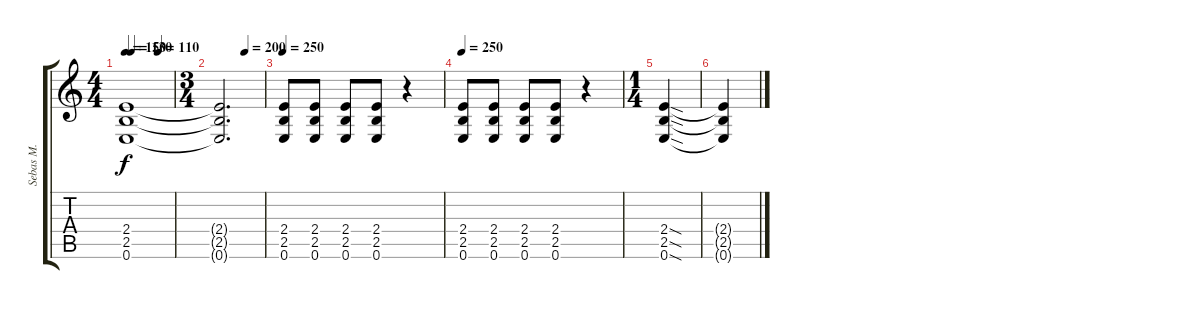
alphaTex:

\track ("Sebas M." "Sebas M.") {instrument overdrivenguitar}
\staff {score tabs}
\tuning (E4 B3 G3 D3 A2 E2) {hide}
\ts (4 4)
\tempo 150
\tempo (130 0.125)
\tempo (110 0.6875)
\clef g2
\ks c
(2.4{t} 2.5{t} 0.6{t}).1{dy f} |
\ts (3 4)
\tempo (200 0.5833333333333334)
(2.4{t} 2.5{t} 0.6{t}).2{d} |
\tempo 250
(2.4 2.5 0.6).8 (2.4 2.5 0.6).8 (2.4 2.5 0.6).8 (2.4 2.5 0.6).8 r.4 |
\tempo 250
(2.4 2.5 0.6).8 (2.4 2.5 0.6).8 (2.4 2.5 0.6).8 (2.4 2.5 0.6).8 r.4 |
\ts (1 4)
(2.4{sod} 2.5{sod} 0.6{sod}).4 |
(2.4{t} 2.5{t} 0.6{t}).4
